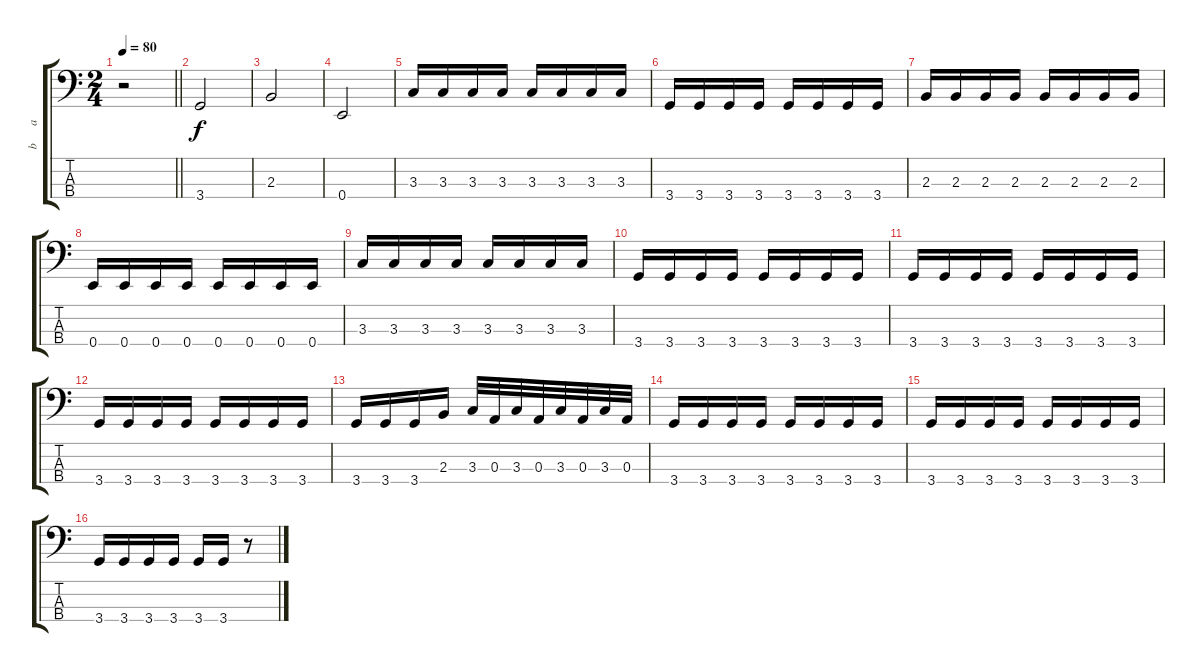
\track ("b      a       s      s" "b      a  ") {instrument electricbassfinger}
\staff {score tabs}
\tuning (G2 D2 A1 E1) {hide}
\ts (2 4)
\tempo 80
\clef f4
\barLineRight lightlight
\ks c
r.2{dy f instrument electricbassfinger} |
3.4.2 |
2.3.2 |
0.4.2 |
3.3.16 3.3.16 3.3.16 3.3.16 3.3.16 3.3.16 3.3.16 3.3.16 |
3.4.16 3.4.16 3.4.16 3.4.16 3.4.16 3.4.16 3.4.16 3.4.16 |
2.3.16 2.3.16 2.3.16 2.3.16 2.3.16 2.3.16 2.3.16 2.3.16 |
0.4.16 0.4.16 0.4.16 0.4.16 0.4.16 0.4.16 0.4.16 0.4.16 |
3.3.16 3.3.16 3.3.16 3.3.16 3.3.16 3.3.16 3.3.16 3.3.16 |
3.4.16 3.4.16 3.4.16 3.4.16 3.4.16 3.4.16 3.4.16 3.4.16 |
3.4.16 3.4.16 3.4.16 3.4.16 3.4.16 3.4.16 3.4.16 3.4.16 |
3.4.16 3.4.16 3.4.16 3.4.16 3.4.16 3.4.16 3.4.16 3.4.16 |
3.4.16 3.4.16 3.4.16 2.3.16 3.3.32 0.3.32 3.3.32 0.3.32 3.3.32 0.3.32 3.3.32 0.3.32 |
3.4.16 3.4.16 3.4.16 3.4.16 3.4.16 3.4.16 3.4.16 3.4.16 |
3.4.16 3.4.16 3.4.16 3.4.16 3.4.16 3.4.16 3.4.16 3.4.16 |
3.4.16 3.4.16 3.4.16 3.4.16 3.4.16 3.4.16 r.8
